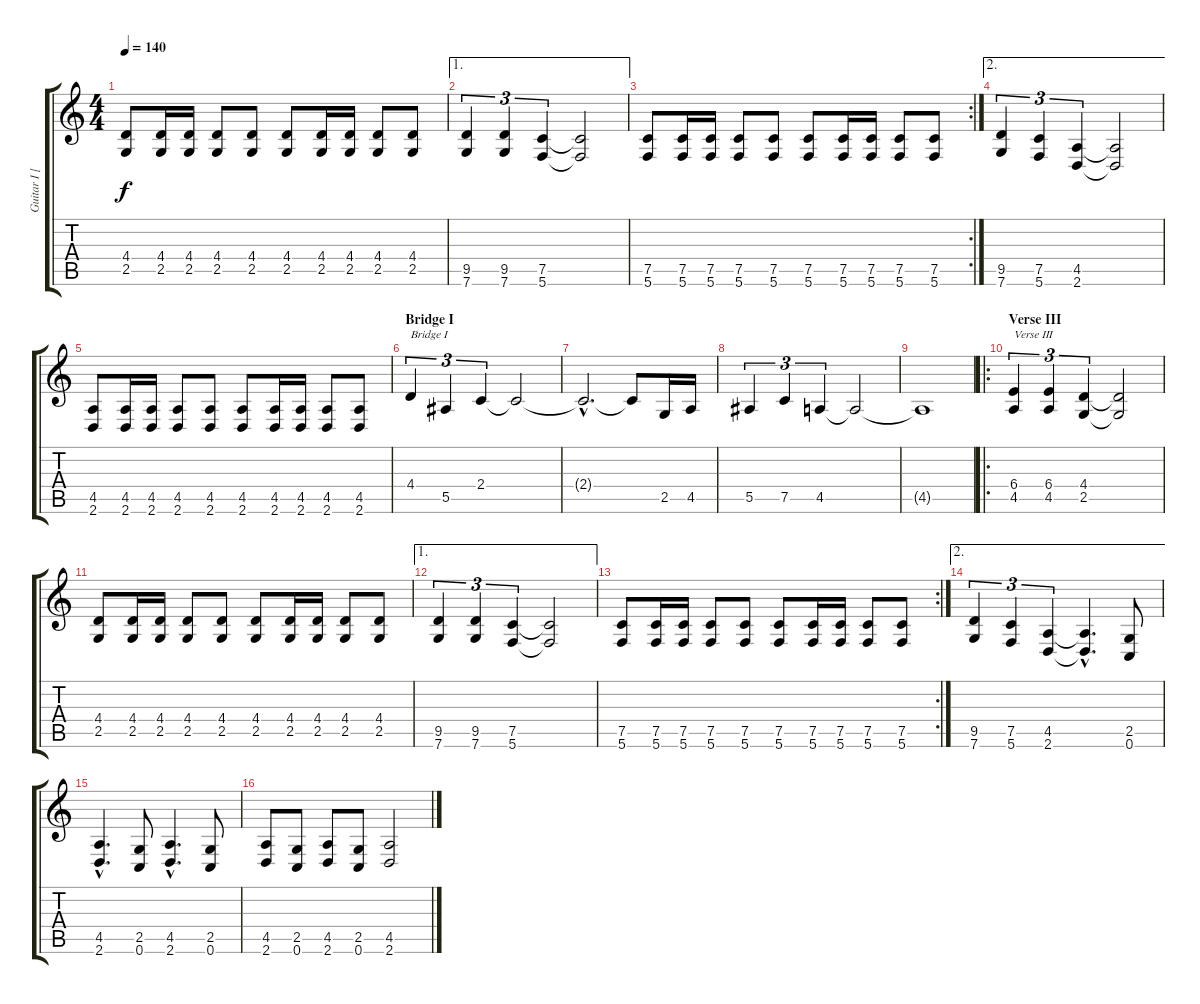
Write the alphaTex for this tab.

\track ("Guitar I [Adam Agius]" "Guitar I [") {instrument distortionguitar}
\staff {score tabs}
\tuning (C4 G3 Eb3 Bb2 F2 C2) {hide}
\ts (4 4)
\tempo 140
\clef g2
\ks c
(4.4 2.5).8{dy f} (4.4 2.5).16 (4.4 2.5).16 (4.4 2.5).8 (4.4 2.5).8 (4.4 2.5).8 (4.4 2.5).16 (4.4 2.5).16 (4.4 2.5).8 (4.4 2.5).8 |
\ae 1
(9.5 7.6).4{tu (3 2)} (9.5 7.6).4{tu (3 2)} (7.5 5.6).4{tu (3 2)} (7.5{t} 5.6{t}).2 |
\rc 2
(7.5 5.6).8 (7.5 5.6).16 (7.5 5.6).16 (7.5 5.6).8 (7.5 5.6).8 (7.5 5.6).8 (7.5 5.6).16 (7.5 5.6).16 (7.5 5.6).8 (7.5 5.6).8 |
\ae 2
(9.5 7.6).4{tu (3 2)} (7.5 5.6).4{tu (3 2)} (4.5 2.6).4{tu (3 2)} (4.5{t} 2.6{t}).2 |
(4.5 2.6).8 (4.5 2.6).16 (4.5 2.6).16 (4.5 2.6).8 (4.5 2.6).8 (4.5 2.6).8 (4.5 2.6).16 (4.5 2.6).16 (4.5 2.6).8 (4.5 2.6).8 |
\section ("" "Bridge I")
4.4.4{tu (3 2) txt "Bridge I"} 5.5.4{tu (3 2)} 2.4.4{tu (3 2)} 2.4{t}.2 |
2.4{hac t}.2{d} 2.4{t}.8 2.5.16 4.5.16 |
5.5.4{tu (3 2)} 7.5.4{tu (3 2)} 4.5.4{tu (3 2)} 4.5{t}.2 |
4.5{t}.1 |
\ro
\section ("" "Verse III")
(6.4 4.5).4{tu (3 2) txt "Verse III"} (6.4 4.5).4{tu (3 2)} (4.4 2.5).4{tu (3 2)} (4.4{t} 2.5{t}).2 |
(4.4 2.5).8 (4.4 2.5).16 (4.4 2.5).16 (4.4 2.5).8 (4.4 2.5).8 (4.4 2.5).8 (4.4 2.5).16 (4.4 2.5).16 (4.4 2.5).8 (4.4 2.5).8 |
\ae 1
(9.5 7.6).4{tu (3 2)} (9.5 7.6).4{tu (3 2)} (7.5 5.6).4{tu (3 2)} (7.5{t} 5.6{t}).2 |
\rc 2
(7.5 5.6).8 (7.5 5.6).16 (7.5 5.6).16 (7.5 5.6).8 (7.5 5.6).8 (7.5 5.6).8 (7.5 5.6).16 (7.5 5.6).16 (7.5 5.6).8 (7.5 5.6).8 |
\ae 2
(9.5 7.6).4{tu (3 2)} (7.5 5.6).4{tu (3 2)} (4.5 2.6).4{tu (3 2)} (4.5{hac t} 2.6{hac t}).4{d} (2.5 0.6).8 |
(4.5{hac} 2.6{hac}).4{d} (2.5 0.6).8 (4.5{hac} 2.6{hac}).4{d} (2.5 0.6).8 |
(4.5 2.6).8 (2.5 0.6).8 (4.5 2.6).8 (2.5 0.6).8 (4.5 2.6).2
